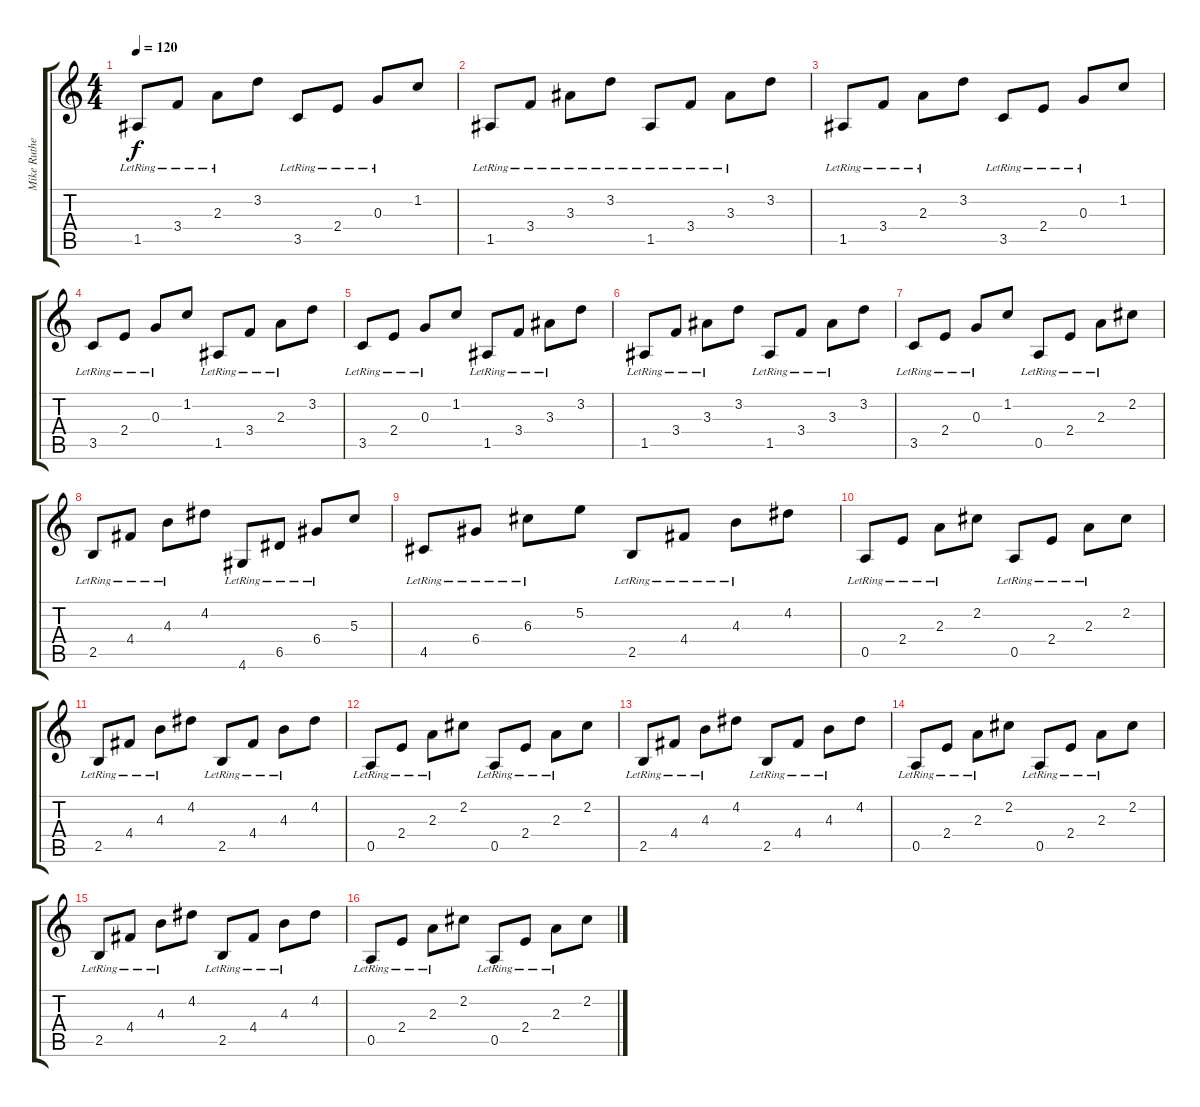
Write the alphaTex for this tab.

\track ("Mike Rutherford" "Mike Ruthe") {instrument acousticguitarnylon}
\staff {score tabs}
\tuning (E4 B3 G3 D3 A2 E2) {hide}
\ts (4 4)
\tempo 120
\clef g2
\ks c
1.5{lr}.8{dy f} 3.4{lr}.8 2.3{lr}.8 3.2.8 3.5{lr}.8 2.4{lr}.8 0.3{lr}.8 1.2.8 |
1.5{lr}.8 3.4{lr}.8 3.3{lr}.8 3.2{lr}.8 1.5{lr}.8 3.4{lr}.8 3.3{lr}.8 3.2.8 |
1.5{lr}.8 3.4{lr}.8 2.3{lr}.8 3.2.8 3.5{lr}.8 2.4{lr}.8 0.3{lr}.8 1.2.8 |
3.5{lr}.8 2.4{lr}.8 0.3{lr}.8 1.2.8 1.5{lr}.8 3.4{lr}.8 2.3{lr}.8 3.2.8 |
3.5{lr}.8 2.4{lr}.8 0.3{lr}.8 1.2.8 1.5{lr}.8 3.4{lr}.8 3.3{lr}.8 3.2.8 |
1.5{lr}.8 3.4{lr}.8 3.3{lr}.8 3.2.8 1.5{lr}.8 3.4{lr}.8 3.3{lr}.8 3.2.8 |
3.5{lr}.8 2.4{lr}.8 0.3{lr}.8 1.2.8 0.5{lr}.8 2.4{lr}.8 2.3{lr}.8 2.2.8 |
2.5{lr}.8 4.4{lr}.8 4.3{lr}.8 4.2.8 4.6{lr}.8 6.5{lr}.8 6.4{lr}.8 5.3.8 |
4.5{lr}.8 6.4{lr}.8 6.3{lr}.8 5.2.8 2.5{lr}.8 4.4{lr}.8 4.3{lr}.8 4.2.8 |
0.5{lr}.8 2.4{lr}.8 2.3{lr}.8 2.2.8 0.5{lr}.8 2.4{lr}.8 2.3{lr}.8 2.2.8 |
2.5{lr}.8 4.4{lr}.8 4.3{lr}.8 4.2.8 2.5{lr}.8 4.4{lr}.8 4.3{lr}.8 4.2.8 |
0.5{lr}.8 2.4{lr}.8 2.3{lr}.8 2.2.8 0.5{lr}.8 2.4{lr}.8 2.3{lr}.8 2.2.8 |
2.5{lr}.8 4.4{lr}.8 4.3{lr}.8 4.2.8 2.5{lr}.8 4.4{lr}.8 4.3{lr}.8 4.2.8 |
0.5{lr}.8 2.4{lr}.8 2.3{lr}.8 2.2.8 0.5{lr}.8 2.4{lr}.8 2.3{lr}.8 2.2.8 |
2.5{lr}.8 4.4{lr}.8 4.3{lr}.8 4.2.8 2.5{lr}.8 4.4{lr}.8 4.3{lr}.8 4.2.8 |
0.5{lr}.8 2.4{lr}.8 2.3{lr}.8 2.2.8 0.5{lr}.8 2.4{lr}.8 2.3{lr}.8 2.2.8
